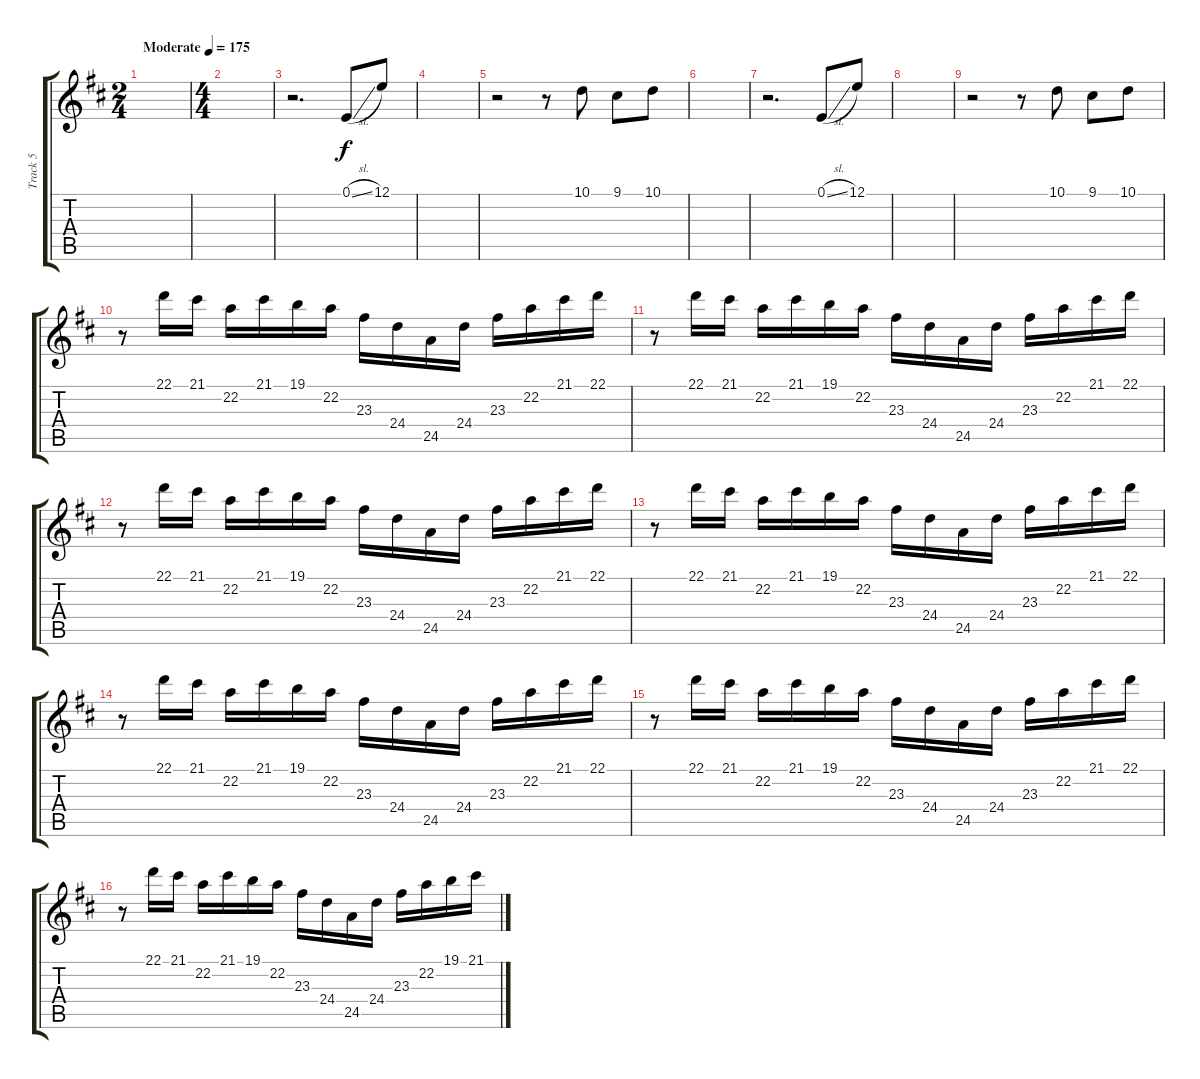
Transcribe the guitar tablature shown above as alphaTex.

\track ("Track 5" "Track 5") {instrument lead3calliope}
\staff {score tabs}
\tuning (E4 B3 G3 D3 A2 E2) {hide}
\ts (2 4)
\tempo (175 "Moderate")
\clef g2
\ks d
|
\ts (4 4)
|
r.2{d} 0.1{sl}.8 12.1.8 |
|
r.2 r.8 10.1.8 9.1.8 10.1.8 |
|
r.2{d} 0.1{sl}.8 12.1.8 |
|
r.2 r.8 10.1.8 9.1.8 10.1.8 |
r.8 22.1.16 21.1.16 22.2.16 21.1.16 19.1.16 22.2.16 23.3.16 24.4.16 24.5.16 24.4.16 23.3.16 22.2.16 21.1.16 22.1.16 |
r.8 22.1.16 21.1.16 22.2.16 21.1.16 19.1.16 22.2.16 23.3.16 24.4.16 24.5.16 24.4.16 23.3.16 22.2.16 21.1.16 22.1.16 |
r.8 22.1.16 21.1.16 22.2.16 21.1.16 19.1.16 22.2.16 23.3.16 24.4.16 24.5.16 24.4.16 23.3.16 22.2.16 21.1.16 22.1.16 |
r.8 22.1.16 21.1.16 22.2.16 21.1.16 19.1.16 22.2.16 23.3.16 24.4.16 24.5.16 24.4.16 23.3.16 22.2.16 21.1.16 22.1.16 |
r.8 22.1.16 21.1.16 22.2.16 21.1.16 19.1.16 22.2.16 23.3.16 24.4.16 24.5.16 24.4.16 23.3.16 22.2.16 21.1.16 22.1.16 |
r.8 22.1.16 21.1.16 22.2.16 21.1.16 19.1.16 22.2.16 23.3.16 24.4.16 24.5.16 24.4.16 23.3.16 22.2.16 21.1.16 22.1.16 |
r.8 22.1.16 21.1.16 22.2.16 21.1.16 19.1.16 22.2.16 23.3.16 24.4.16 24.5.16 24.4.16 23.3.16 22.2.16 19.1.16 21.1.16
